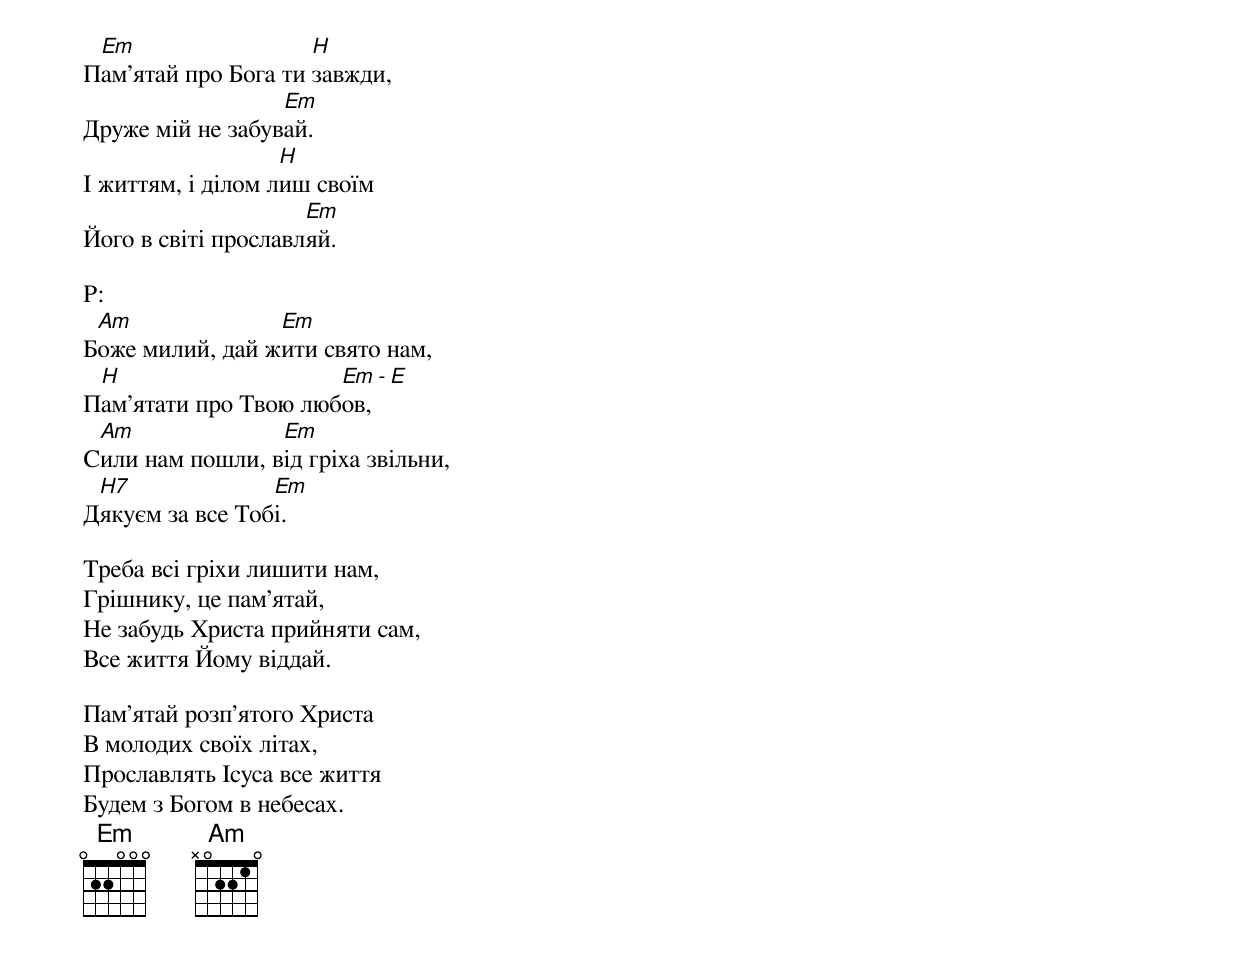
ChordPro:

П[Em]ам'ятай про Бога ти [H]завжди,
Друже мій не забув[Em]ай.
I життям, і ділом л[H]иш своїм
Його в світі прославл[Em]яй.

P:
Б[Am]оже милий, дай ж[Em]ити свято нам,
П[H]ам'ятати про Твою люб[Em - E]ов,
С[Am]или нам пошли, в[Em]ід гріха звільни,
Д[H7]якуєм за все Тоб[Em]і.

Треба всі гріхи лишити нам,
Грішнику, це пам'ятай,
Не забудь Христа прийняти сам,
Все життя Йому віддай.

Пам'ятай розп'ятого Христа
В молодих своїх літах,
Прославлять Ісуса все життя
Будем з Богом в небесах.
